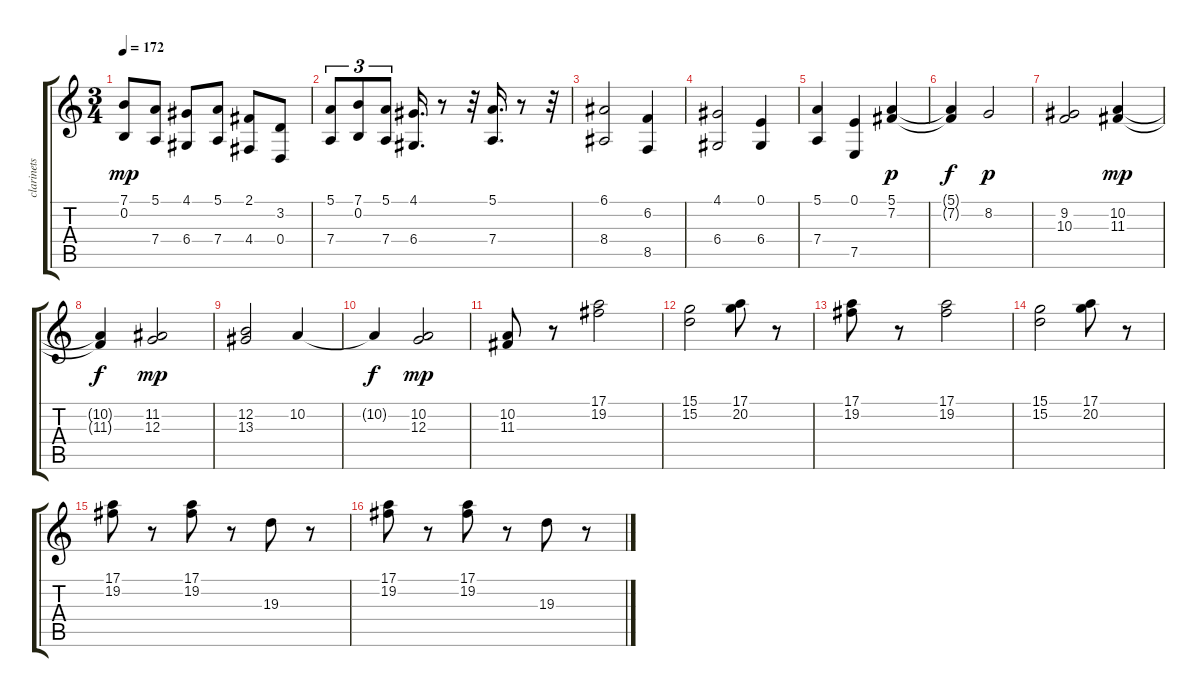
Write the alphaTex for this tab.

\track ("clarinets" "clarinets") {instrument clarinet}
\staff {score tabs}
\tuning (E4 B3 G3 D3 A2 E2) {hide}
\ts (3 4)
\tempo 172
\clef g2
\ks c
(7.1 0.2).8{dy mp} (5.1 7.4).8 (4.1 6.4).8 (5.1 7.4).8 (2.1 4.4).8 (3.2 0.4).8 |
(5.1 7.4).8{tu (3 2)} (7.1 0.2).8{tu (3 2)} (5.1 7.4).8{tu (3 2)} (4.1 6.4).16{d} r.8 r.32 (5.1 7.4).16{d} r.8 r.32 |
(6.1 8.4).2 (6.2 8.5).4 |
(4.1 6.4).2 (0.1 6.4).4 |
(5.1 7.4).4 (0.1 7.5).4 (5.1 7.2).4{dy p} |
(5.1{t} 7.2{t}).4{dy f} 8.2.2{dy p} |
(9.2 10.3).2 (10.2 11.3).4{dy mp} |
(10.2{t} 11.3{t}).4{dy f} (11.2 12.3).2{dy mp} |
(12.2 13.3).2 10.2.4 |
10.2{t}.4{dy f} (10.2 12.3).2{dy mp} |
(10.2 11.3).8 r.8 (17.1 19.2).2 |
(15.1 15.2).2 (17.1 20.2).8 r.8 |
(17.1 19.2).8 r.8 (17.1 19.2).2 |
(15.1 15.2).2 (17.1 20.2).8 r.8 |
(17.1 19.2).8 r.8 (17.1 19.2).8 r.8 19.3.8 r.8 |
(17.1 19.2).8 r.8 (17.1 19.2).8 r.8 19.3.8 r.8
